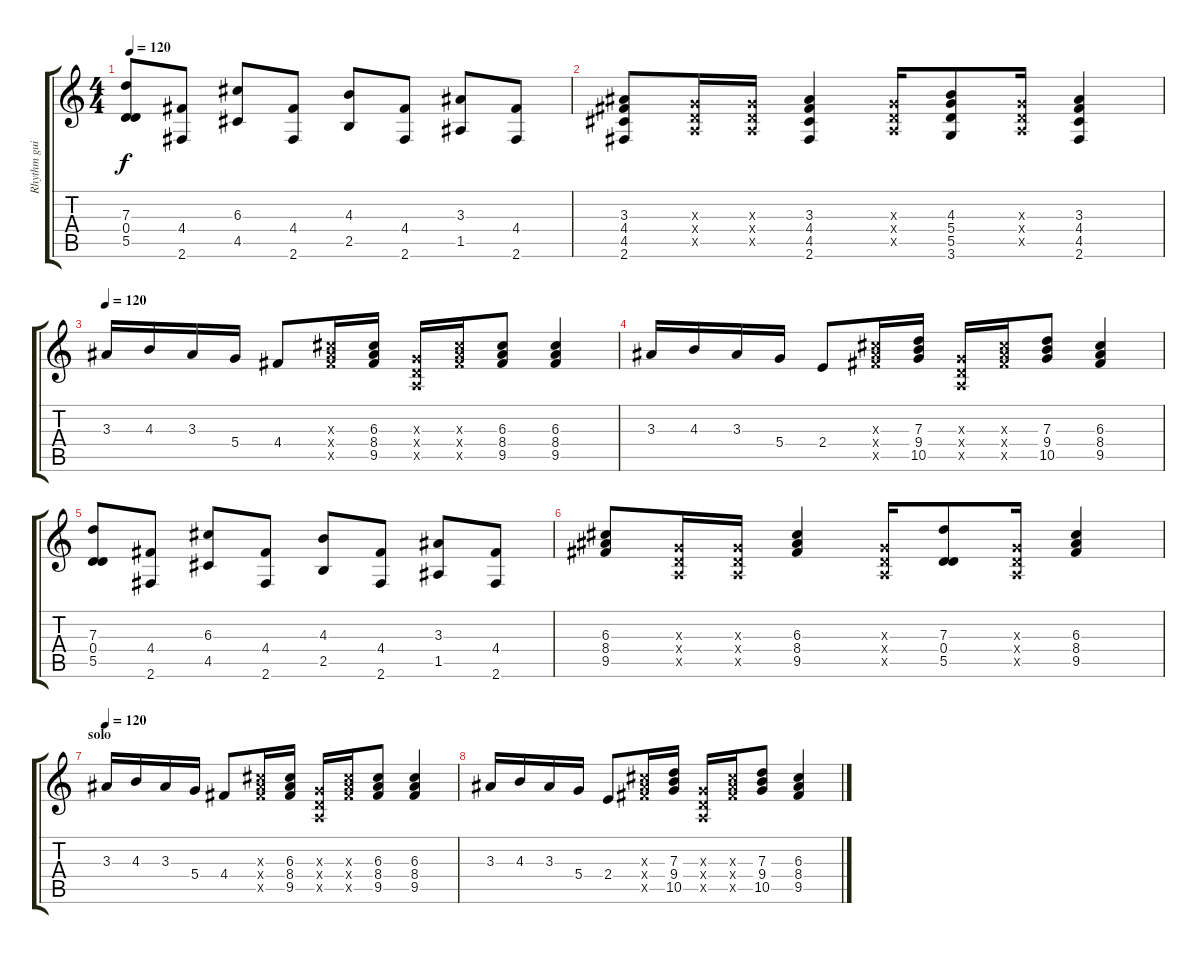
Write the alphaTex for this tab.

\track ("Rhythm guitar" "Rhythm gui") {instrument overdrivenguitar}
\staff {score tabs}
\tuning (E4 B3 G3 D3 A2 E2) {hide}
\ts (4 4)
\tempo 120
\clef g2
\ks c
(7.3 0.4 5.5).8{dy f} (4.4 2.6).8 (6.3 4.5).8 (4.4 2.6).8 (4.3 2.5).8 (4.4 2.6).8 (3.3 1.5).8 (4.4 2.6).8 |
(3.3 4.4 4.5 2.6).8 (0.3{x} 0.4{x} 0.5{x}).16 (0.3{x} 0.4{x} 0.5{x}).16 (3.3 4.4 4.5 2.6).4 (0.3{x} 0.4{x} 0.5{x}).16 (4.3 5.4 5.5 3.6).8 (0.3{x} 0.4{x} 0.5{x}).16 (3.3 4.4 4.5 2.6).4 |
\tempo 120
3.3.16 4.3.16 3.3.16 5.4.16 4.4.8 (6.3{x} 8.4{x} 9.5{x}).16 (6.3 8.4 9.5).16 (0.3{x} 0.4{x} 0.5{x}).16 (6.3{x} 8.4{x} 9.5{x}).16 (6.3 8.4 9.5).8 (6.3 8.4 9.5).4 |
3.3.16 4.3.16 3.3.16 5.4.16 2.4.8 (6.3{x} 8.4{x} 9.5{x}).16 (7.3 9.4 10.5).16 (0.3{x} 0.4{x} 0.5{x}).16 (6.3{x} 8.4{x} 9.5{x}).16 (7.3 9.4 10.5).8 (6.3 8.4 9.5).4 |
(7.3 0.4 5.5).8 (4.4 2.6).8 (6.3 4.5).8 (4.4 2.6).8 (4.3 2.5).8 (4.4 2.6).8 (3.3 1.5).8 (4.4 2.6).8 |
(6.3 8.4 9.5).8 (0.3{x} 0.4{x} 0.5{x}).16 (0.3{x} 0.4{x} 0.5{x}).16 (6.3 8.4 9.5).4 (0.3{x} 0.4{x} 0.5{x}).16 (7.3 0.4 5.5).8 (0.3{x} 0.4{x} 0.5{x}).16 (6.3 8.4 9.5).4 |
\section ("" "solo")
\tempo 120
3.3.16{volume 12} 4.3.16 3.3.16 5.4.16 4.4.8 (6.3{x} 8.4{x} 9.5{x}).16 (6.3 8.4 9.5).16 (0.3{x} 0.4{x} 0.5{x}).16 (6.3{x} 8.4{x} 9.5{x}).16 (6.3 8.4 9.5).8 (6.3 8.4 9.5).4 |
3.3.16 4.3.16 3.3.16 5.4.16 2.4.8 (6.3{x} 8.4{x} 9.5{x}).16 (7.3 9.4 10.5).16 (0.3{x} 0.4{x} 0.5{x}).16 (6.3{x} 8.4{x} 9.5{x}).16 (7.3 9.4 10.5).8 (6.3 8.4 9.5).4
